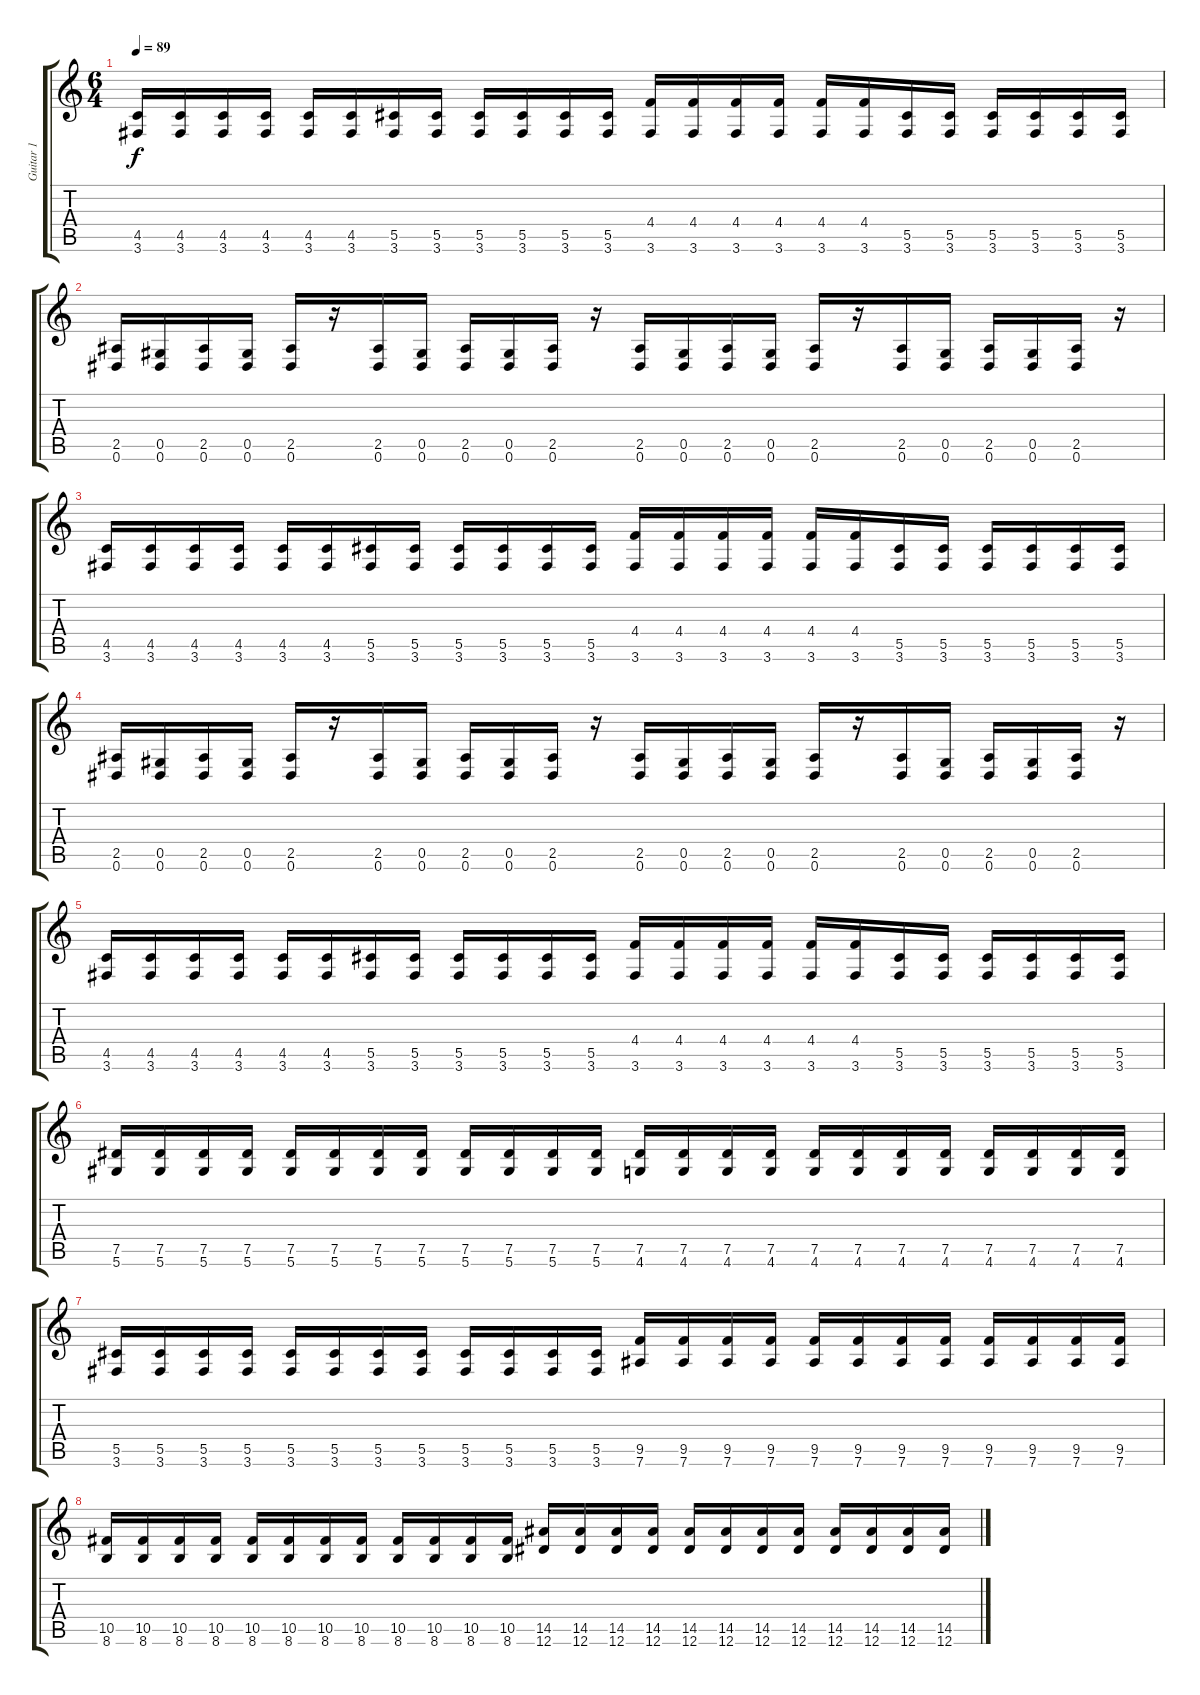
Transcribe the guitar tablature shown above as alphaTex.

\track ("Guitar 1" "Guitar 1") {instrument overdrivenguitar}
\staff {score tabs}
\tuning (Eb4 Bb3 Gb3 Db3 Ab2 Eb2) {hide}
\ts (6 4)
\tempo 89
\clef g2
\ks c
(4.5 3.6).16{dy f} (4.5 3.6).16 (4.5 3.6).16 (4.5 3.6).16 (4.5 3.6).16 (4.5 3.6).16 (5.5 3.6).16 (5.5 3.6).16 (5.5 3.6).16 (5.5 3.6).16 (5.5 3.6).16 (5.5 3.6).16 (4.4 3.6).16 (4.4 3.6).16 (4.4 3.6).16 (4.4 3.6).16 (4.4 3.6).16 (4.4 3.6).16 (5.5 3.6).16 (5.5 3.6).16 (5.5 3.6).16 (5.5 3.6).16 (5.5 3.6).16 (5.5 3.6).16 |
(2.5 0.6).16 (0.5 0.6).16 (2.5 0.6).16 (0.5 0.6).16 (2.5 0.6).16 r.16 (2.5 0.6).16 (0.5 0.6).16 (2.5 0.6).16 (0.5 0.6).16 (2.5 0.6).16 r.16 (2.5 0.6).16 (0.5 0.6).16 (2.5 0.6).16 (0.5 0.6).16 (2.5 0.6).16 r.16 (2.5 0.6).16 (0.5 0.6).16 (2.5 0.6).16 (0.5 0.6).16 (2.5 0.6).16 r.16 |
(4.5 3.6).16 (4.5 3.6).16 (4.5 3.6).16 (4.5 3.6).16 (4.5 3.6).16 (4.5 3.6).16 (5.5 3.6).16 (5.5 3.6).16 (5.5 3.6).16 (5.5 3.6).16 (5.5 3.6).16 (5.5 3.6).16 (4.4 3.6).16 (4.4 3.6).16 (4.4 3.6).16 (4.4 3.6).16 (4.4 3.6).16 (4.4 3.6).16 (5.5 3.6).16 (5.5 3.6).16 (5.5 3.6).16 (5.5 3.6).16 (5.5 3.6).16 (5.5 3.6).16 |
(2.5 0.6).16 (0.5 0.6).16 (2.5 0.6).16 (0.5 0.6).16 (2.5 0.6).16 r.16 (2.5 0.6).16 (0.5 0.6).16 (2.5 0.6).16 (0.5 0.6).16 (2.5 0.6).16 r.16 (2.5 0.6).16 (0.5 0.6).16 (2.5 0.6).16 (0.5 0.6).16 (2.5 0.6).16 r.16 (2.5 0.6).16 (0.5 0.6).16 (2.5 0.6).16 (0.5 0.6).16 (2.5 0.6).16 r.16 |
(4.5 3.6).16 (4.5 3.6).16 (4.5 3.6).16 (4.5 3.6).16 (4.5 3.6).16 (4.5 3.6).16 (5.5 3.6).16 (5.5 3.6).16 (5.5 3.6).16 (5.5 3.6).16 (5.5 3.6).16 (5.5 3.6).16 (4.4 3.6).16 (4.4 3.6).16 (4.4 3.6).16 (4.4 3.6).16 (4.4 3.6).16 (4.4 3.6).16 (5.5 3.6).16 (5.5 3.6).16 (5.5 3.6).16 (5.5 3.6).16 (5.5 3.6).16 (5.5 3.6).16 |
(7.5 5.6).16 (7.5 5.6).16 (7.5 5.6).16 (7.5 5.6).16 (7.5 5.6).16 (7.5 5.6).16 (7.5 5.6).16 (7.5 5.6).16 (7.5 5.6).16 (7.5 5.6).16 (7.5 5.6).16 (7.5 5.6).16 (7.5 4.6).16 (7.5 4.6).16 (7.5 4.6).16 (7.5 4.6).16 (7.5 4.6).16 (7.5 4.6).16 (7.5 4.6).16 (7.5 4.6).16 (7.5 4.6).16 (7.5 4.6).16 (7.5 4.6).16 (7.5 4.6).16 |
(5.5 3.6).16 (5.5 3.6).16 (5.5 3.6).16 (5.5 3.6).16 (5.5 3.6).16 (5.5 3.6).16 (5.5 3.6).16 (5.5 3.6).16 (5.5 3.6).16 (5.5 3.6).16 (5.5 3.6).16 (5.5 3.6).16 (9.5 7.6).16 (9.5 7.6).16 (9.5 7.6).16 (9.5 7.6).16 (9.5 7.6).16 (9.5 7.6).16 (9.5 7.6).16 (9.5 7.6).16 (9.5 7.6).16 (9.5 7.6).16 (9.5 7.6).16 (9.5 7.6).16 |
(10.5 8.6).16 (10.5 8.6).16 (10.5 8.6).16 (10.5 8.6).16 (10.5 8.6).16 (10.5 8.6).16 (10.5 8.6).16 (10.5 8.6).16 (10.5 8.6).16 (10.5 8.6).16 (10.5 8.6).16 (10.5 8.6).16 (14.5 12.6).16 (14.5 12.6).16 (14.5 12.6).16 (14.5 12.6).16 (14.5 12.6).16 (14.5 12.6).16 (14.5 12.6).16 (14.5 12.6).16 (14.5 12.6).16 (14.5 12.6).16 (14.5 12.6).16 (14.5 12.6).16
